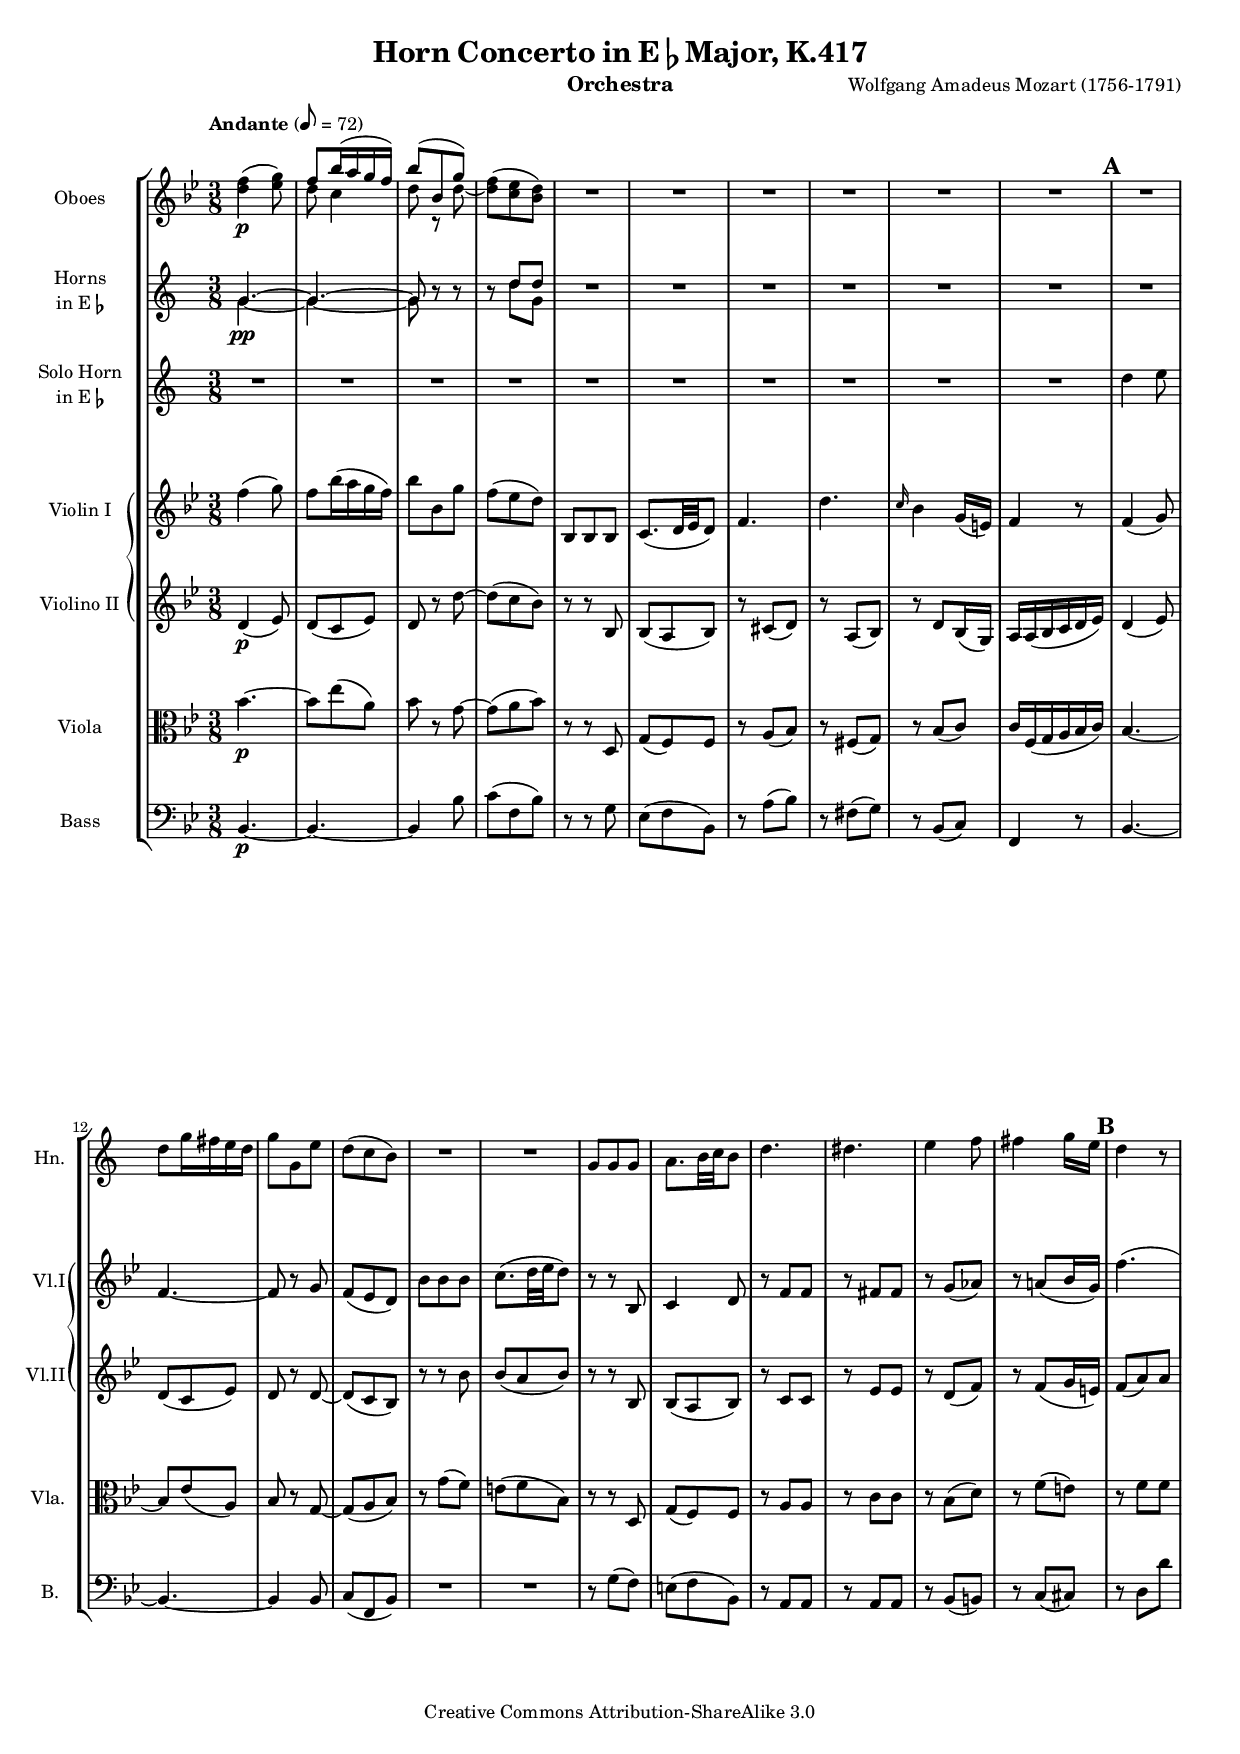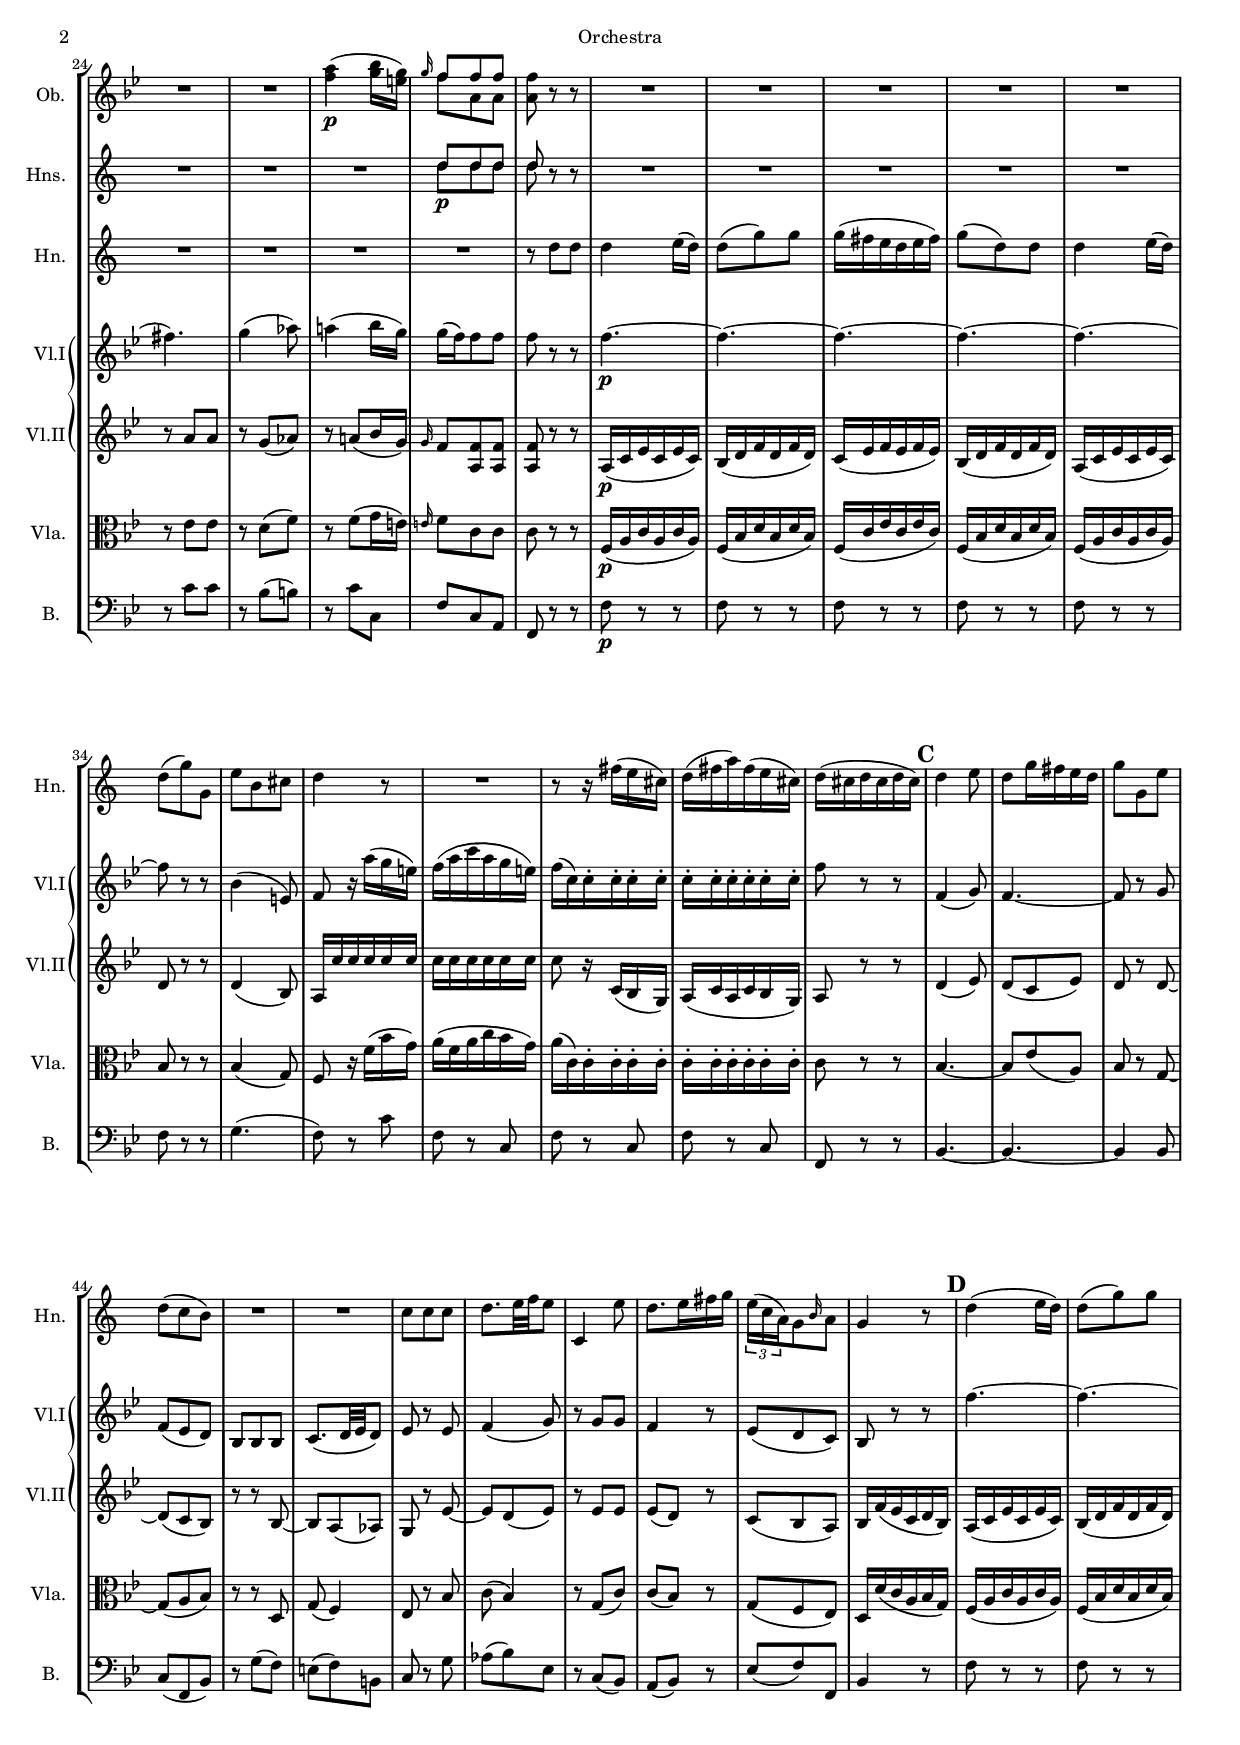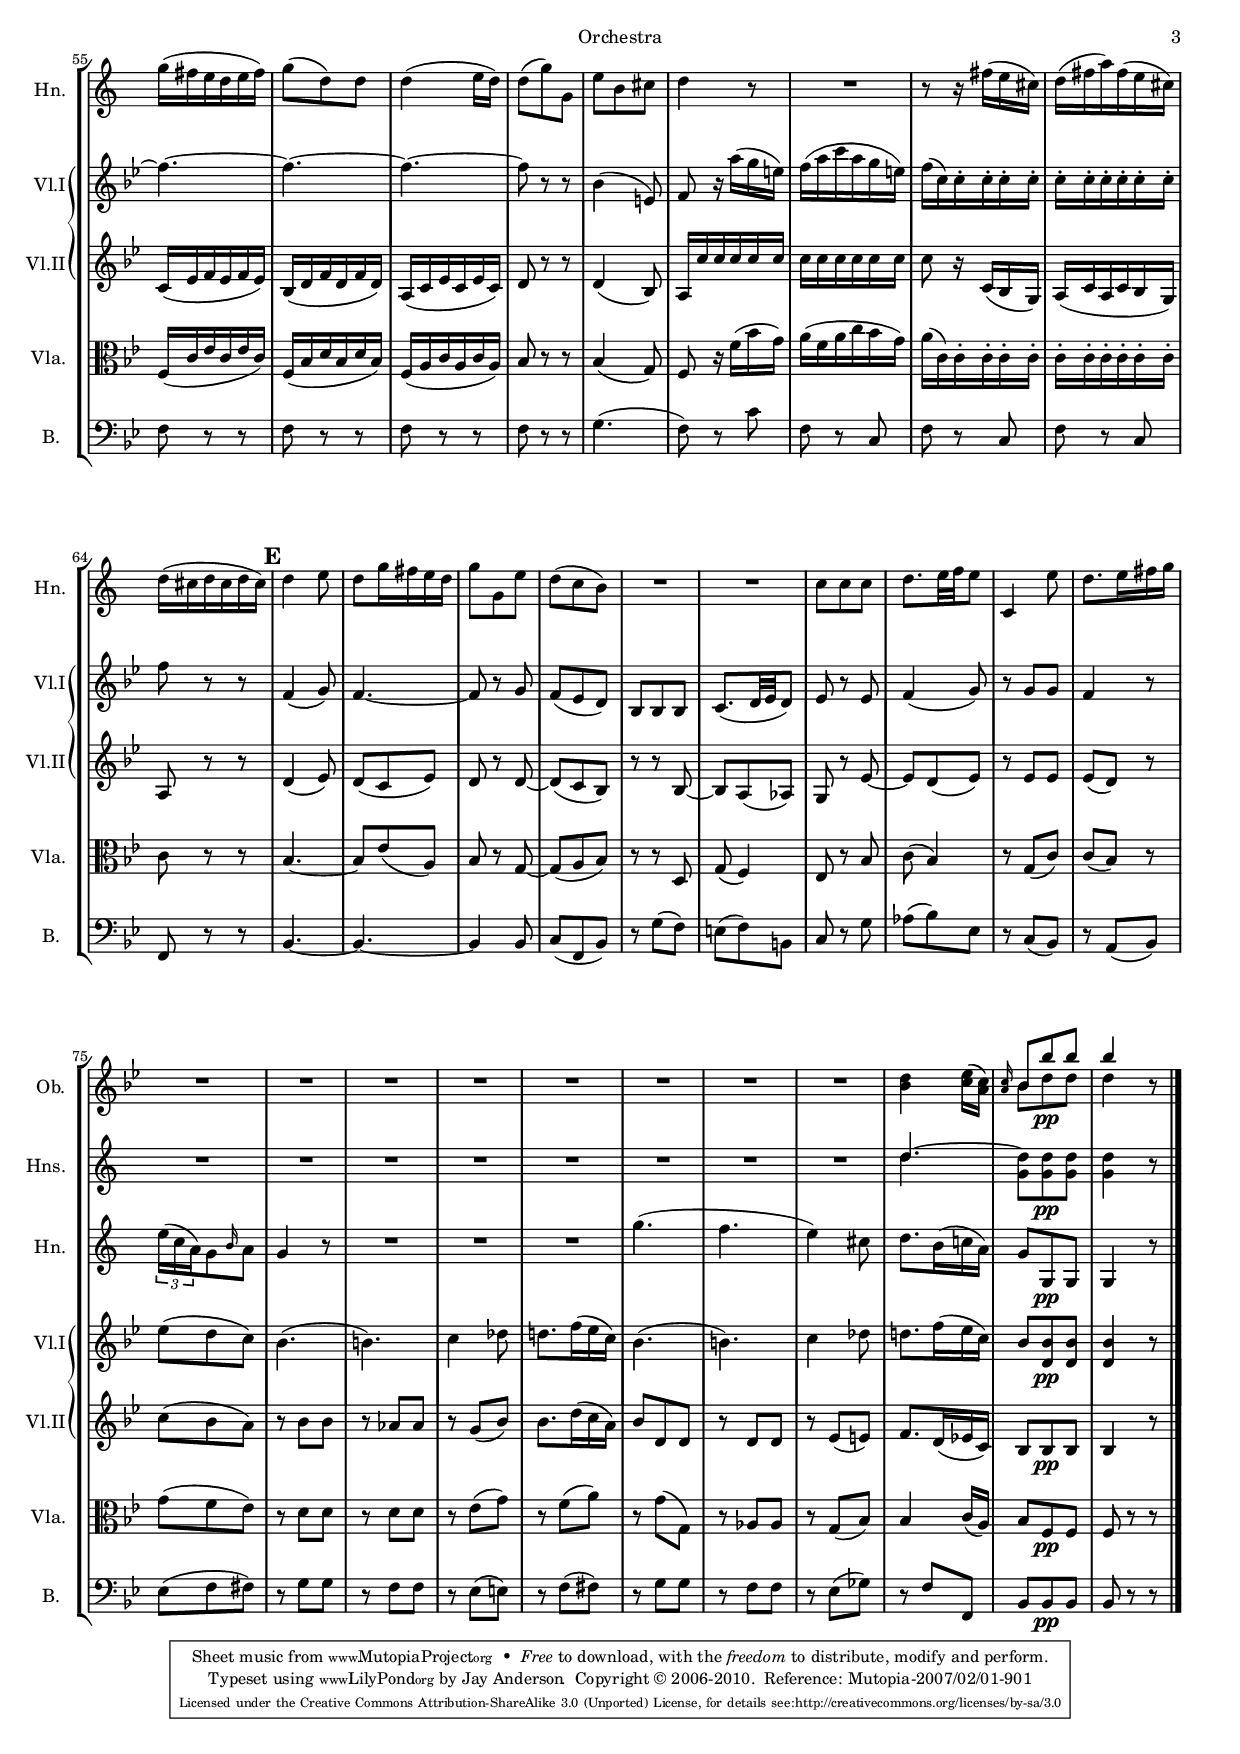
\version "2.13.10"

\version "2.13.10"

\include "defs.lyi"

oboesMvtII = \relative c''
{
  \key bes \major
  <f d>4(\p <g ees>8) |
  <<
    \new Voice
    {
      \voiceOne
      f8 bes16( a g f) |
      bes8( bes, g') |
    }
    {
      \voiceTwo
      d8 c4 |
      d8 r d~ |
    }
  >> \oneVoice |
  <f d>8( <ees c> <d bes>) |
  R4.*21 |
  <a' f>4(\p <bes g>16 <g e>) |
  \grace g16
  <<
    \new Voice
    {
      \voiceOne
      f8 f f |
    }
    {
      \voiceTwo
      f8 a, a |
    }
  >> \oneVoice |
  <f' a,>8 r r |
  R4.*54 |
  <d bes>4 <ees c>16( <c a>) |
  \grace <c a>16
  <<
    \new Voice
    {
      \voiceOne
      bes8 bes' bes | bes4
    }
    {
      \voiceTwo
      bes,8 d\pp d | d4
    }
  >> \oneVoice r8 |
}


\version "2.13.10"

\include "defs.lyi"

hornsMvtII = \relative c''
{
  \key c \major
  \transposition ees
  << { g4.~ | g~ | g8 } \\ { g4.~\pp | g~ | g8 }
  >> r8 r |
  r << {d' d} \\ {d g,} >> |
  R4.*22 |
  << {d'8 d d | d} \\ {d\p d d | d} >> r8 r |
  R4.*54 |
  <<
    {\voiceOne d4.~}
    \new Voice {\voiceTwo d4.}
  >> \oneVoice |
  <d g,>8 <d g,>\pp <d g,> |
  <d g,>4 r8 |
}


\version "2.13.10"

hornMvtII = \relative c''
{
  \key c \major
  \transposition ees
  R4.*10 |

  d4 e8 |
  d g16 fis e d |
  g8 g, e' |
  d( c b) |
  R4.*2 |
  g8 g g |
  a8. b32 c b8 |
  d4. |
  dis |
  e4 f8 |
  fis4 g16 e |

  d4 r8 |
  R4.*4 |
  r8 d d |
  d4 e16( d) |
  d8( g) g |
  g16( fis e d e fis) |
  g8( d) d |
  d4 e16( d) |
  d8( g) g, |
  e' b cis |
  d4 r8 |
  R4. |
  r8 r16 fis( e cis) |
  d( fis a) fis( e cis) |
  d( cis d cis d cis) |

  d4 e8 |
  d8 g16 fis e d |
  g8 g, e' |
  d( c b) |
  R4.*2 |
  c8 c c |
  d8. e32 f e8 |
  c,4 e'8 |
  %TODO: I don't like this tweak. Find a better way.
  d8.
    \set stemLeftBeamCount = #1
    \set stemRightBeamCount = #2
    e16
    \set stemLeftBeamCount = #2
    fis g |
  \times 2/3 {e( c a)} g8 \grace b16 a8 |
  g4 r8 |

  d'4( e16 d) |
  d8( g) g |
  g16( fis e d e fis) |
  g8( d) d |
  d4( e16 d) |
  d8( g) g, |
  e' b cis |
  d4 r8 |
  R4. |
  r8 r16 fis( e cis) |
  d( fis a) fis( e cis) |
  d( cis d cis d cis) |

  d4 e8 |
  d8 g16 fis e d |
  g8 g, e' |
  d( c b) |
  R4.*2 |
  c8 c c |
  d8. e32 f e8 |
  c,4 e'8 |
  %TODO: I don't like this tweak. Find a better way.
  d8.
    \set stemLeftBeamCount = #1
    \set stemRightBeamCount = #2
    e16
    \set stemLeftBeamCount = #2
    fis g |
  \times 2/3 {e( c a)} g8 \grace b16 a8 |
  g4 r8 |
  R4.*3 |
  g'4.( |
  f |
  e4) cis8 |
  d8.
    \set stemLeftBeamCount = #1
    \set stemRightBeamCount = #2
    b16(
    \set stemLeftBeamCount = #2
    c a) |
  g8 g,\pp g |
  g4 r8 | \bar "|."
}


\version "2.13.10"

\include "defs.lyi"

violinIMvtII = \relative c''
{
  \key bes \major
  f4( g8) |
  f8 bes16( a g f) |
  bes8 bes, g' |
  f( ees d) |
  bes, bes bes |
  c8.( d32 ees d8) |
  f4. |
  d' |
  \grace c16 bes4 g16( e) |
  f4 r8 |
  f4( g8) |
  f4.~ |
  f8 r g |
  f( ees d) |
  bes' bes bes |
  c8.( d32 ees d8) |
  r r bes, |
  c4 d8 |
  r f f |
  r fis fis |
  r g( aes) |
  r a( bes16 g) |
  f'4.( | fis) |
  g4( aes8) |
  a4( bes16 g) |
  g( f) f8 f |
  f r r |
  f4.~\p | \repeat unfold 4 f~ | f8 r r |
  bes,4( e,8) |
  f r16 a'( g e) |
  f( a c a g e) |
  f( c) c-. c-. c-. c-. |
  c-. c-. c-. c-. c-. c-. |
  f8 r r |
  f,4( g8) |
  f4.~ |
  f8 r g |
  f( ees d) |
  bes bes bes |
  c8.( d32 ees d8) |
  ees r ees |
  f4( g8) |
  r g g |
  f4 r8 |
  ees( d c) |
  bes r r |
  \repeat unfold 5 f''4.~ | f8 r r |
  bes,4( e,8) |
  f r16 a'( g e) |
  f( a c a g e) |
  f( c) c-. c-. c-. c-. |
  c-. c-. c-. c-. c-. c-. |
  f8 r r |
  f,4( g8) |
  f4.~ |
  f8 r g |
  f( ees d) |
  bes bes bes |
  c8.( d32 ees d8) |
  ees r ees |
  f4( g8) |
  r g g |
  f4 r8 |
  ees'( d c) |
  \repeat unfold 2
  {
    bes4.( | b) |
    c4 des8 |
    d8.
      \set stemLeftBeamCount = #1
      \set stemRightBeamCount = #2
      f16(
      \set stemLeftBeamCount = #2
      ees c) |
  }
  bes8 <bes d,>\pp <bes d,> |
  <bes d,>4 r8 |
}


\version "2.13.10"

\include "defs.lyi"

violinIIMvtII = \relative c'
{
  \key bes \major
  d4(\p ees8) |
  d( c ees) |
  d r d'~ |
  d( c bes) |
  r r bes, |
  bes( a bes) |
  r cis( d) |
  r a( bes) |
  r d bes16( g) |
  a a( bes c d ees) |
  d4( ees8) |
  d( c ees) |
  d r d~ |
  d( c bes) |
  r r bes' |
  bes( a bes) |
  r r bes, |
  bes( a bes) |
  r c c |
  r ees ees |
  r d( f) |
  r f( g16 e) |
  f8( a) a |
  r a a |
  r g( aes) |
  r a( bes16 g) |
  \grace g16 f8 <f a,> <f a,> |
  <f a,> r r |
  a,16(\p c ees c ees c) |
  bes( d f d f d) |
  c( ees f ees f ees) |
  bes( d f d f d) |
  a( c ees c ees c) |
  d8 r r |
  d4( bes8) |
  a16 c' c c c c |
  c c c c c c |
  c8 r16 c,( bes g) |
  a( c a c bes g) |
  a8 r r |
  d4( ees8) |
  d( c ees) |
  d r d~ |
  d( c bes) |
  r r bes~ |
  bes a( aes) |
  g r ees'~ |
  ees d( ees) |
  r ees ees |
  ees( d) r |
  c( bes a) |
  bes16 f'( ees c d bes) |
  a16( c ees c ees c) |
  bes( d f d f d) |
  c( ees f ees f ees) |
  bes( d f d f d) |
  a( c ees c ees c) |
  d8 r r |
  d4( bes8) |
  a16 c' c c c c |
  c c c c c c |
  c8 r16 c,( bes g) |
  a( c a c bes g) |
  a8 r r |
  d4( ees8) |
  d( c ees) |
  d r d~ |
  d( c bes) |
  r r bes~ |
  bes a( aes) |
  g r ees'~ |
  ees d( ees) |
  r ees ees |
  ees( d) r |
  c'( bes a) |
  r bes bes |
  r aes aes |
  r g( bes) |
  bes8.
    \set stemLeftBeamCount = #1
    \set stemRightBeamCount = #2
    d16(
    \set stemLeftBeamCount = #2
    c a) |
  bes8 d, d |
  r d d |
  r ees( e) |
  f8.
    \set stemLeftBeamCount = #1
    \set stemRightBeamCount = #2
    d16(
    \set stemLeftBeamCount = #2
    ees c) |
  bes8 bes\pp bes |
  bes4 r8 |
}


\version "2.13.10"

\include "defs.lyi"

violaMvtII = \relative c''
{
  \key bes \major
  \clef alto
  bes4.~\p |
  bes8 ees( a,) |
  bes r g~ |
  g( a bes) |
  r r d,, |
  g( f) f |
  r a( bes) |
  r fis( g) |
  r bes( c) |
  c16 f,( g a bes c) |
  bes4.~ |
  bes8 ees( a,) |
  bes r g~ |
  g( a bes) |
  r g'( f) |
  e( f bes,) |
  r r d, |
  g( f) f |
  r a a |
  r c c |
  r bes( d) |
  r f( e) |
  r f f |
  r ees ees |
  r d( f) |
  r f( g16 e) |
  \grace e16 f8 c c |
  c r r |
  f,16(\p a c a c a) |
  f( bes d bes d bes) |
  f( c' ees c ees c) |
  f,( bes d bes d bes) |
  f( a c a c a) |
  bes8 r r |
  bes4( g8) |
  f8 r16 f'( bes g) |
  a( f a c bes g) |
  a( c,) c-. c-. c-. c-. |
  c-. c-. c-. c-. c-. c-. |
  c8 r r |
  bes4.~ |
  bes8 ees( a,) |
  bes r g~ |
  g( a bes) |
  r r d, |
  g( f4) |
  ees8 r bes' |
  c( bes4) |
  r8 g( c) |
  c( bes) r |
  g( f ees) |
  d16 d'( c a bes g) |
  f16( a c a c a) |
  f( bes d bes d bes) |
  f( c' ees c ees c) |
  f,( bes d bes d bes) |
  f( a c a c a) |
  bes8 r r |
  bes4( g8) |
  f r16 f'( bes g) |
  a( f a c bes g) |
  a( c,) c-. c-. c-. c-. |
  c-. c-. c-. c-. c-. c-. |
  c8 r r |
  bes4.~ |
  bes8 ees( a,) |
  bes r g~ |
  g( a bes) |
  r r d, |
  g( f4) |
  ees8 r bes' |
  c8( bes4) |
  r8 g( c) |
  c( bes) r |
  g'( f ees) |
  r d d |
  r d d |
  r ees( g) |
  r f( a) |
  r g( g,) |
  r aes aes |
  r g( bes) |
  bes4 c16( a) |
  bes8 f\pp f |
  f r r |
}


\version "2.13.10"

\include "defs.lyi"

bassMvtII = \relative c
{
  \key bes \major
  \clef bass
  bes4.~\p | bes~ | bes4 bes'8 |
  c( f, bes) |
  r r g |
  ees( f bes,) |
  r a'( bes) |
  r fis( g) |
  r bes,( c) |
  f,4 r8 |
  bes4.~ | bes~ | bes4 bes8 |
  c( f, bes) |
  R4.*2 |
  r8 g'( f) |
  e( f bes,) |
  r a a |
  r a a |
  r bes( b) |
  r c( cis) |
  r d d' |
  r c c |
  r bes( b) |
  r c c, |
  f c a |
  f r r |
  f'\p r r | \repeat unfold 5 {f r r |}
  g4.( |
  f8) r c' |
  \repeat unfold 3 {f, r c |}
  f, r r |
  bes4.~ | bes~ | bes4 bes8 |
  c( f, bes) |
  r g'( f) |
  e( f) b, |
  c r g' |
  aes( bes) ees, |
  r c( bes) |
  a( bes) r
  ees( f) f, |
  bes4 r8 |
  \repeat unfold 6 {f' r r |}
  g4.( |
  f8) r c' |
  \repeat unfold 3 {f, r c |}
  f, r r |
  bes4.~ | bes~ | bes4 bes8 |
  c( f, bes) |
  r g'( f) |
  e( f) b, |
  c r g' |
  aes( bes) ees, |
  r c( bes) |
  r a( bes) |
  ees( f fis) |
  r g g |
  r f f |
  r ees( e) |
  r f( fis) |
  r g g |
  r f f |
  r ees( ges) |
  r f f, |
  bes bes\pp bes |
  bes r r |
}



instrument = "Orchestra"

#(set-global-staff-size 16)

\paper
{
  short-indent = 5\mm
}

\book
{
  \include "Header.lyi"
  \score
  {
    \new StaffGroup
    <<
      \new Staff
      {
        \set Staff.midiInstrument = "oboe"
        \set Staff.instrumentName = "Oboes"
        \set Staff.shortInstrumentName = "Ob."
        \oboesMvtII
      }
      \new Staff
      {
        \set Staff.midiInstrument = "french horn"
        \set Staff.instrumentName = \hornsInstrumentName
        \set Staff.shortInstrumentName = "Hns."
        \hornsMvtII
      }
      \new Staff
      {
        \set Staff.midiInstrument = "french horn"
        \set Staff.instrumentName = \hornInstrumentName
        \set Staff.shortInstrumentName = "Hn."
        << \hornMvtII \outlineMvtII >>
      }
      \new GrandStaff
      <<
        \new Staff
        {
          \set Staff.midiInstrument = "string ensemble 1"
          \set Staff.instrumentName = "Violin I"
          \set Staff.shortInstrumentName = "Vl.I"
          \violinIMvtII
        }
        \new Staff
        {
          \set Staff.midiInstrument = "string ensemble 1"
          \set Staff.instrumentName = "Violino II"
          \set Staff.shortInstrumentName = "Vl.II"
          \violinIIMvtII
        }
      >>
      \new Staff
      {
        \set Staff.midiInstrument = "string ensemble 1"
        \set Staff.instrumentName = "Viola"
        \set Staff.shortInstrumentName = "Vla."
        \violaMvtII
      }
      \new Staff
      {
        \set Staff.midiInstrument = "string ensemble 1"
        \set Staff.instrumentName = "Bass"
        \set Staff.shortInstrumentName = "B."
        \bassMvtII
      }
    >>
    \layout { }
    \midi { }
  }
}

